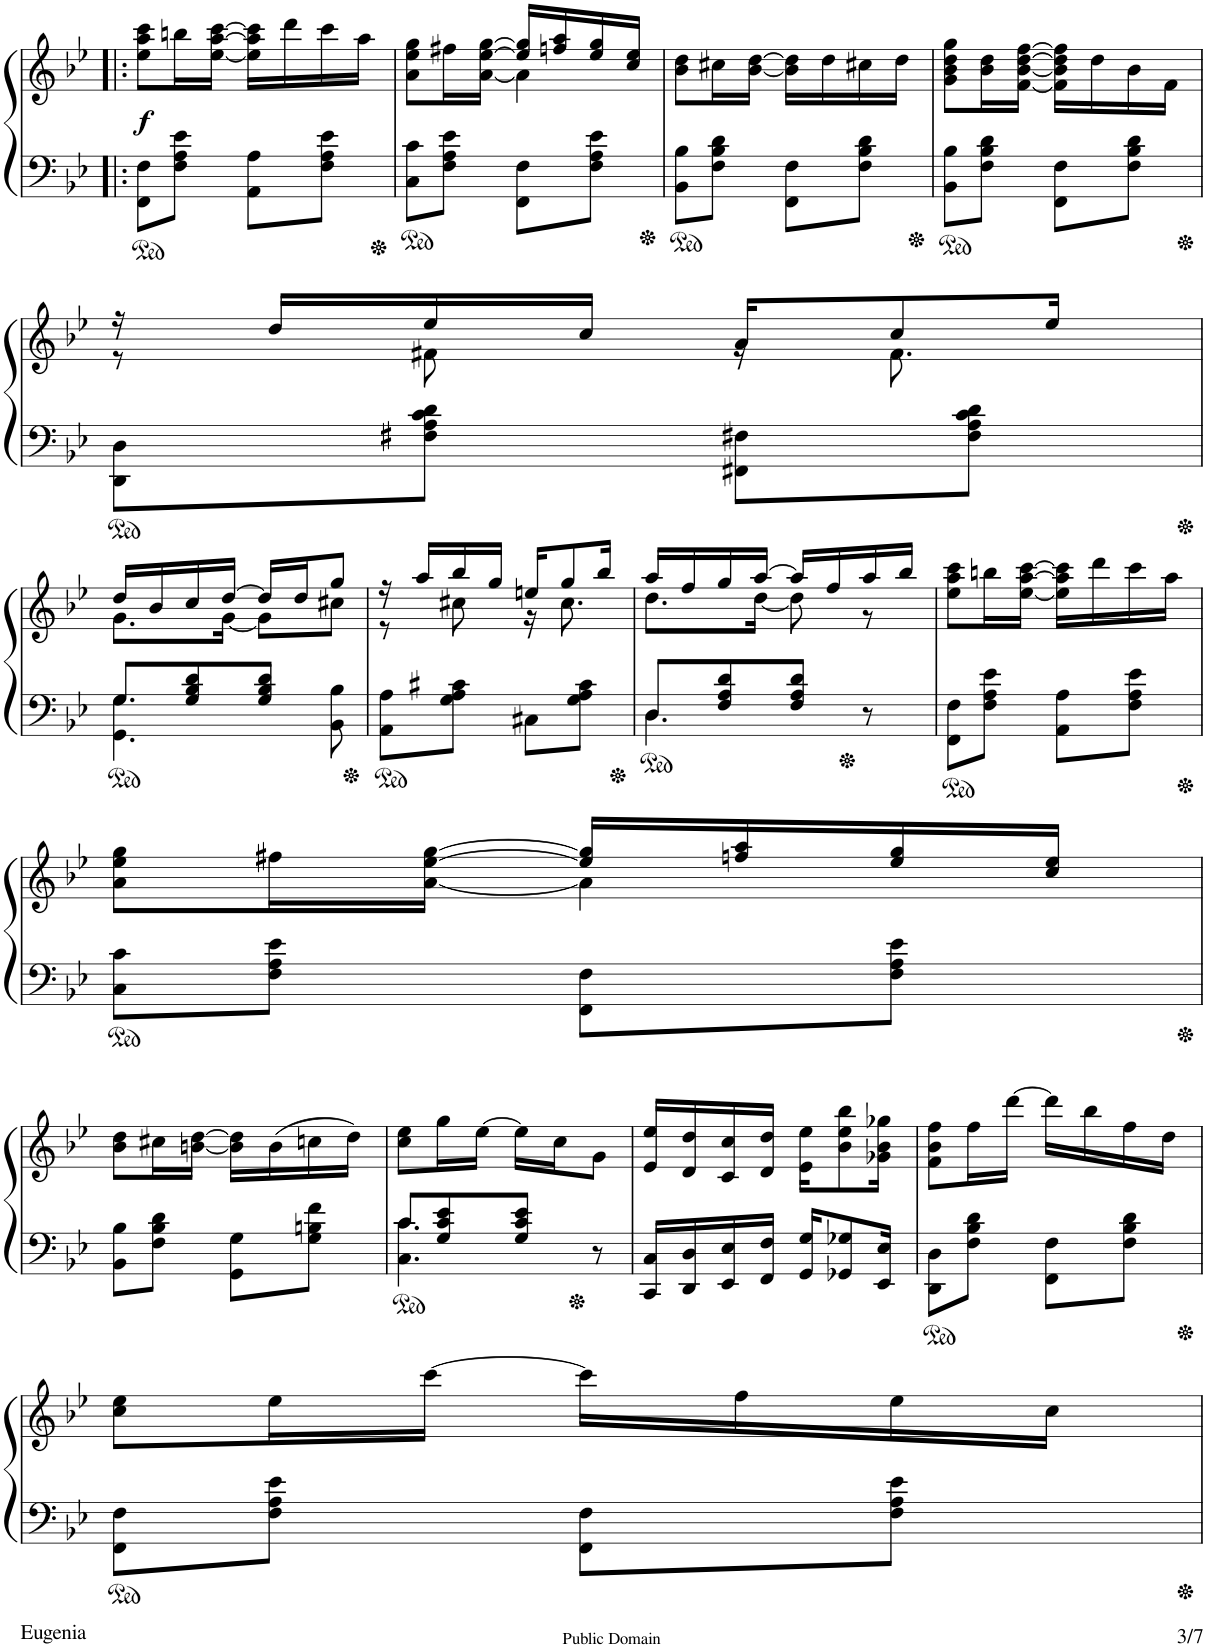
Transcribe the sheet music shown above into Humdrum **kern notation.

**kern	**kern	**dynam
*part1	*part1	*part1
*staff2	*staff1	*staff1/2
*I"Piano	*	*
*I'Pno	*	*
!!LO:PB:g=z
*clefF4	*clefG2	*
*k[b-e-]	*k[b-e-]	*
*B-:	*B-:	*
*M2/4	*M2/4	*
=22!|:	=22!|:	=22!|:
!	!	!LO:DY:b
8FF\ 8F\L	8ee-\ 8aa\ 8ccc\L	f
8F\ 8A\ 8e-\J	16bbn\L	.
.	[16ee-\ [16aa\ [16ccc\JJ	.
8AA\ 8A\L	16ee-\] 16aa\] 16ccc\]LL	.
.	16ddd\	.
8F\ 8A\ 8e-\J	16ccc\	.
.	16aa\JJ	.
=23	=23	=23
*	*^	*
8C\ 8c\L	8a\ 8ee-\ 8gg\L	4ryy	.
8F\ 8A\ 8e-\J	16ff#X\L	.	.
.	[16a\ [16ee-\ [16gg\JJ	.	.
8FF\ 8F\L	16ee-/] 16gg/]LL	4a\]	.
.	16ffn/ 16aa/	.	.
8F\ 8A\ 8e-\J	16ee-/ 16gg/	.	.
.	16cc/ 16ee-/JJ	.	.
*	*v	*v	*
=24	=24	=24
8BB-\ 8B-\L	8b-\ 8dd\L	.
8F\ 8B-\ 8d\J	16cc#X\L	.
.	[16b-\ [16dd\JJ	.
8FF\ 8F\L	16b-\] 16dd\]LL	.
.	16dd\	.
8F\ 8B-\ 8d\J	16cc#X\	.
.	16dd\JJ	.
=25	=25	=25
8BB-\ 8B-\L	8g\ 8b-\ 8dd\ 8gg\L	.
8F\ 8B-\ 8d\J	16b-\ 16dd\L	.
.	[16f\ [16b-\ [16dd\ [16ff\JJ	.
8FF\ 8F\L	16f\] 16b-\] 16dd\] 16ff\]LL	.
.	16dd\	.
8F\ 8B-\ 8d\J	16b-\	.
.	16f\JJ	.
!!LO:LB:g=z
=26	=26	=26
*	*^	*
8DD\ 8D\L	16r	8r	.
.	16dd/LL	.	.
8F#X\ 8A\ 8c\ 8d\J	16ee-/	8f#X\	.
.	16cc/JJ	.	.
8FF#X\ 8F#X\L	16a/KL	16r	.
.	8cc/	8.f#\	.
8F#\ 8A\ 8c\ 8d\J	.	.	.
.	16ee-/Jk	.	.
!!LO:LB:g=z	!!
=27	=27	=27	=27
*^	*	*	*
!LO:N:head=solid	!LO:N:n=1:head=solid	!	!	!
!	!LO:N:n=2:head=solid	!	!	!
8G/L	4.GG\ 4.G\	16dd/LL	8.g\L	.
.	.	16b-/	.	.
8G/ 8B-/ 8d/	.	16cc/	.	.
.	.	[16dd/JJ	[16g\Jk	.
8G/ 8B-/ 8d/J	.	16dd/LL]	8g\L]	.
.	.	16dd/J	.	.
8ryy	8BB-\ 8B-\	8gg/J	8cc#X\J	.
*v	*v	*	*	*
=28	=28	=28	=28
8AA\ 8A\L	16r	8r	.
.	16aa/LL	.	.
8G\ 8A\ 8c#X\J	16bb-/	8cc#X\	.
.	16gg/JJ	.	.
8C#X\L	16een/KL	16r	.
.	8gg/	8.cc#\	.
8G\ 8A\ 8c#\J	.	.	.
.	16bb-/Jk	.	.
=29	=29	=29	=29
*^	*	*	*
!LO:N:head=solid	!LO:N:head=solid	!	!	!
8D/L	4.D\	16aa/LL	8.dd\L	.
.	.	16ff/	.	.
8F/ 8A/ 8d/	.	16gg/	.	.
.	.	[16aa/JJ	[16dd\Jk	.
8F/ 8A/ 8d/J	.	16aa/LL]	8dd\]	.
.	.	16ff/	.	.
8r	8ryy	16aa/	8r	.
.	.	16bb-/JJ	.	.
*v	*v	*	*	*
*	*v	*v	*
=30	=30	=30
8FF\ 8F\L	8ee-\ 8aa\ 8ccc\L	.
8F\ 8A\ 8e-\J	16bbn\L	.
.	[16ee-\ [16aa\ [16ccc\JJ	.
8AA\ 8A\L	16ee-\] 16aa\] 16ccc\]LL	.
.	16ddd\	.
8F\ 8A\ 8e-\J	16ccc\	.
.	16aa\JJ	.
!!LO:LB:g=z
=31	=31	=31
*	*^	*
8C\ 8c\L	8a\ 8ee-\ 8gg\L	4ryy	.
8F\ 8A\ 8e-\J	16ff#X\L	.	.
.	[16a\ [16ee-\ [16gg\JJ	.	.
8FF\ 8F\L	16ee-/] 16gg/]LL	4a\]	.
.	16ffn/ 16aa/	.	.
8F\ 8A\ 8e-\J	16ee-/ 16gg/	.	.
.	16cc/ 16ee-/JJ	.	.
*	*v	*v	*
!!LO:LB:g=z
=32	=32	=32
8BB-\ 8B-\L	8b-\ 8dd\L	.
8F\ 8B-\ 8d\J	16cc#X\L	.
.	[16bn\ [16dd\JJ	.
8GG\ 8G\L	16b\] 16dd\]LL	.
.	(16b\	.
8G\ 8Bn\ 8f\J	16ccn\	.
.	16dd\JJ)	.
=33	=33	=33
*^	*	*
!LO:N:head=solid	!LO:N:n=2:head=solid	!	!
8c/L	4.C\ 4.c\	8cc\ 8ee-\L	.
8G/ 8c/ 8e-/	.	16gg\L	.
.	.	[16ee-\JJ	.
8G/ 8c/ 8e-/J	.	16ee-\LL]	.
.	.	16cc\J	.
8r	8ryy	8g\J	.
*v	*v	*	*
=34	=34	=34
16CC/ 16C/LL	16e-/ 16ee-/LL	.
16DD/ 16D/	16d/ 16dd/	.
16EE-/ 16E-/	16c/ 16cc/	.
16FF/ 16F/JJ	16d/ 16dd/JJ	.
16GG/ 16G/KL	16e-\ 16ee-\KL	.
8GG-X/ 8G-X/	8b-\ 8ee-\ 8bb-\	.
16EE-/ 16E-/Jk	16g-X\ 16b-\ 16gg-X\Jk	.
=35	=35	=35
8DD\ 8D\L	8f\ 8b-\ 8ff\L	.
8F\ 8B-\ 8d\J	16ff\L	.
.	[16ddd\JJ	.
8FF\ 8F\L	16ddd\LL]	.
.	16bb-\	.
8F\ 8B-\ 8d\J	16ff\	.
.	16dd\JJ	.
!!LO:LB:g=z
=36	=36	=36
8FF\ 8F\L	8cc\ 8ee-\L	.
8F\ 8A\ 8e-\J	16ee-\L	.
.	[16ccc\JJ	.
8FF\ 8F\L	16ccc\LL]	.
.	16ff\	.
8F\ 8A\ 8e-\J	16ee-\	.
.	16cc\JJ	.
=	=	=
*-	*-	*-
